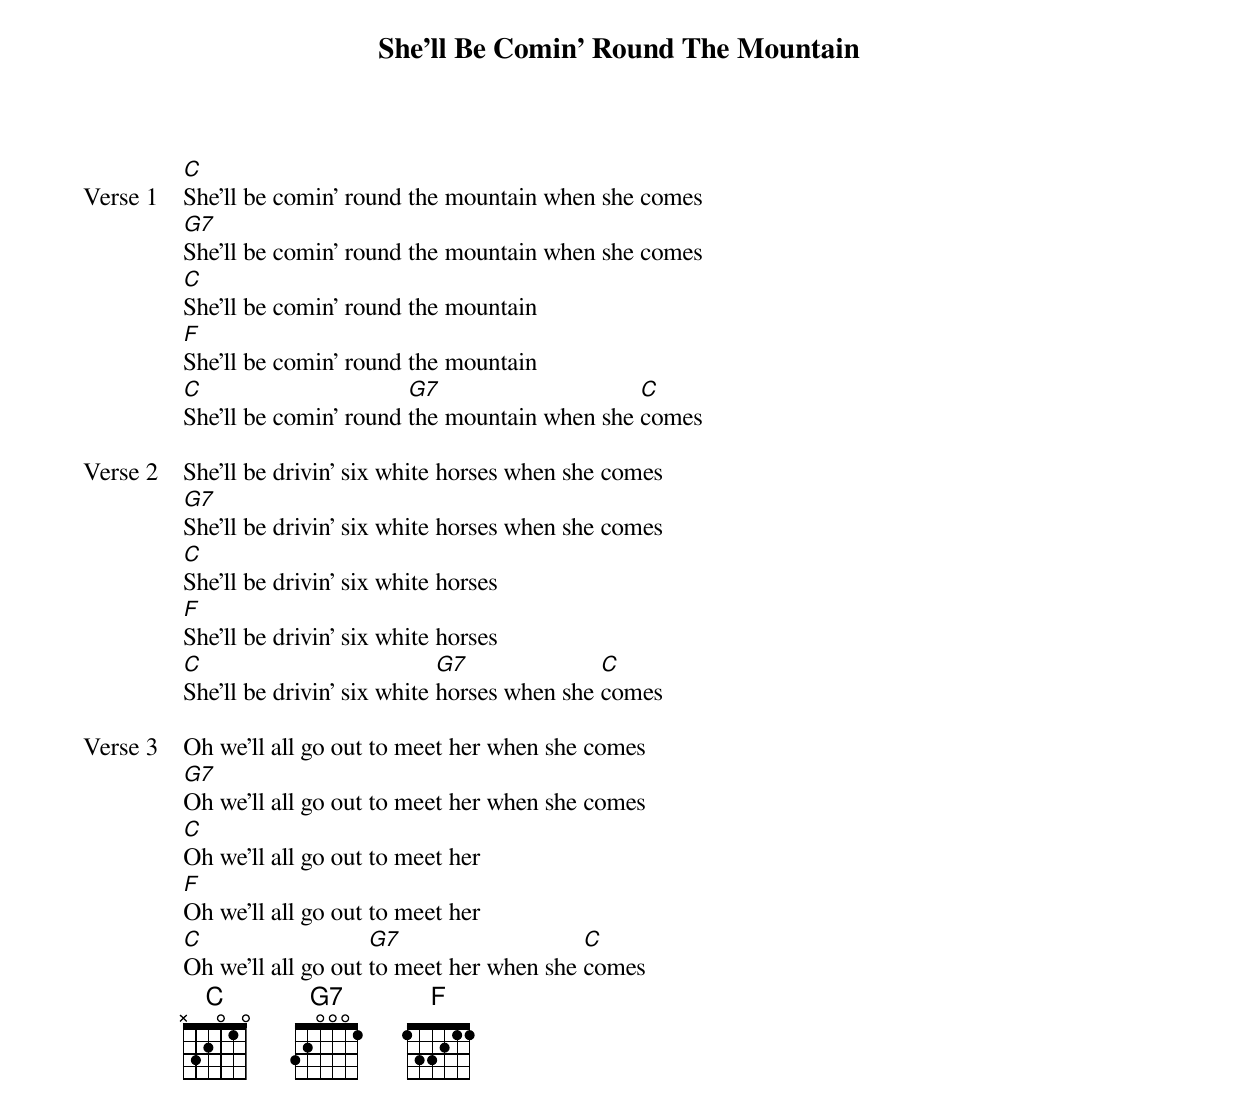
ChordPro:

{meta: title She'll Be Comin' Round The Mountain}
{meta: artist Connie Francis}

{start_of_verse: Verse 1}
[C]She'll be comin' round the mountain when she comes
[G7]She'll be comin' round the mountain when she comes
[C]She'll be comin' round the mountain
[F]She'll be comin' round the mountain
[C]She'll be comin' round [G7]the mountain when she [C]comes
{end_of_verse}

{start_of_verse: Verse 2}
She'll be drivin' six white horses when she comes
[G7]She'll be drivin' six white horses when she comes
[C]She'll be drivin' six white horses
[F]She'll be drivin' six white horses
[C]She'll be drivin' six white [G7]horses when she [C]comes
{end_of_verse}

{start_of_verse: Verse 3}
Oh we'll all go out to meet her when she comes
[G7]Oh we'll all go out to meet her when she comes
[C]Oh we'll all go out to meet her
[F]Oh we'll all go out to meet her
[C]Oh we'll all go out [G7]to meet her when she [C]comes
{end_of_verse}
